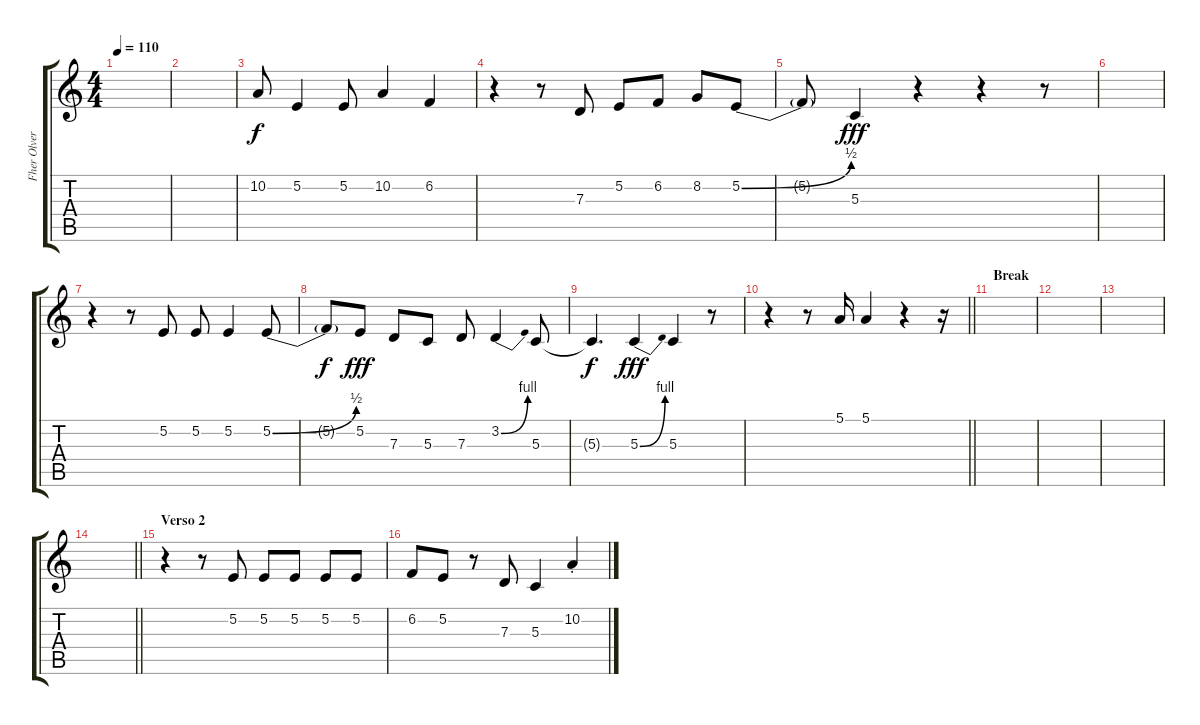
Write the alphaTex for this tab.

\track ("Fher Olvera" "Fher Olver") {instrument accordion}
\staff {score tabs}
\tuning (E4 B3 G3 D3 A2 E2) {hide}
\ts (4 4)
\tempo 110
\clef g2
\ks c
|
|
10.2.8 5.2.4 5.2.8 10.2.4 6.2.4 |
r.4 r.8 7.3.8 5.2.8 6.2.8 8.2.8 5.2{be (bend 0 0 60 2)}.8 |
5.2{t}.8{dy f} 5.3.4{dy fff} r.4 r.4 r.8 |
|
r.4 r.8 5.2.8 5.2.8 5.2.4 5.2{be (bend 0 0 60 2)}.8 |
5.2{t}.8{dy f} 5.2.8{dy fff} 7.3.8 5.3.8 7.3.8 3.2{be (bend 0 0 60 4)}.4 5.3.8 |
5.3{t}.4{d dy f} 5.3{be (bend 0 0 60 4)}.4{dy fff} 5.3.4 r.8 |
\barLineRight lightlight
r.4 r.8 5.1.16 5.1.4 r.4 r.16 |
\section ("" "Break")
|
|
|
\barLineRight lightlight
|
\section ("" "Verso 2")
r.4 r.8 5.2.8 5.2.8 5.2.8 5.2.8 5.2.8 |
6.2.8 5.2.8 r.8 7.3.8 5.3.4 10.2{st}.4
